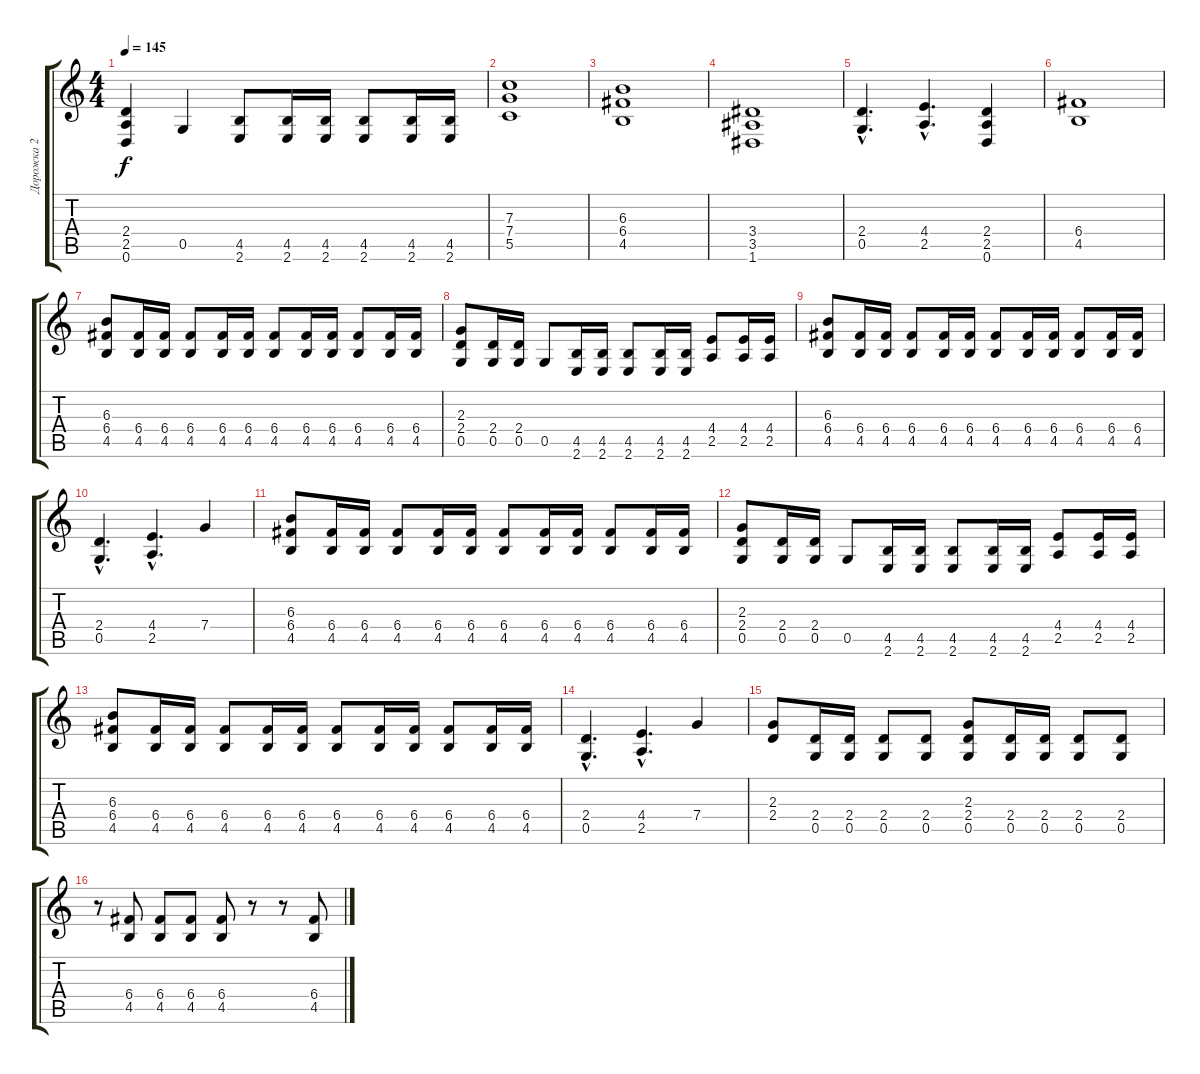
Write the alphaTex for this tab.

\track ("Дорожка 2" "Дорожка 2") {instrument distortionguitar}
\staff {score tabs}
\tuning (D4 A3 F3 C3 G2 D2) {hide}
\ts (4 4)
\tempo 145
\clef g2
\ks c
(2.4 2.5 0.6).4{dy f} 0.5.4 (4.5 2.6).8 (4.5 2.6).16 (4.5 2.6).16 (4.5 2.6).8 (4.5 2.6).16 (4.5 2.6).16 |
(7.3 7.4 5.5).1 |
(6.3 6.4 4.5).1 |
(3.4 3.5 1.6).1 |
(2.4{hac} 0.5{hac}).4{d} (4.4{hac} 2.5{hac}).4{d} (2.4 2.5 0.6).4 |
(6.4 4.5).1 |
(6.3 6.4 4.5).8 (6.4 4.5).16 (6.4 4.5).16 (6.4 4.5).8 (6.4 4.5).16 (6.4 4.5).16 (6.4 4.5).8 (6.4 4.5).16 (6.4 4.5).16 (6.4 4.5).8 (6.4 4.5).16 (6.4 4.5).16 |
(2.3 2.4 0.5).8 (2.4 0.5).16 (2.4 0.5).16 0.5.8 (4.5 2.6).16 (4.5 2.6).16 (4.5 2.6).8 (4.5 2.6).16 (4.5 2.6).16 (4.4 2.5).8 (4.4 2.5).16 (4.4 2.5).16 |
(6.3 6.4 4.5).8 (6.4 4.5).16 (6.4 4.5).16 (6.4 4.5).8 (6.4 4.5).16 (6.4 4.5).16 (6.4 4.5).8 (6.4 4.5).16 (6.4 4.5).16 (6.4 4.5).8 (6.4 4.5).16 (6.4 4.5).16 |
(2.4{hac} 0.5{hac}).4{d} (4.4{hac} 2.5{hac}).4{d} 7.4.4 |
(6.3 6.4 4.5).8 (6.4 4.5).16 (6.4 4.5).16 (6.4 4.5).8 (6.4 4.5).16 (6.4 4.5).16 (6.4 4.5).8 (6.4 4.5).16 (6.4 4.5).16 (6.4 4.5).8 (6.4 4.5).16 (6.4 4.5).16 |
(2.3 2.4 0.5).8 (2.4 0.5).16 (2.4 0.5).16 0.5.8 (4.5 2.6).16 (4.5 2.6).16 (4.5 2.6).8 (4.5 2.6).16 (4.5 2.6).16 (4.4 2.5).8 (4.4 2.5).16 (4.4 2.5).16 |
(6.3 6.4 4.5).8 (6.4 4.5).16 (6.4 4.5).16 (6.4 4.5).8 (6.4 4.5).16 (6.4 4.5).16 (6.4 4.5).8 (6.4 4.5).16 (6.4 4.5).16 (6.4 4.5).8 (6.4 4.5).16 (6.4 4.5).16 |
(2.4{hac} 0.5{hac}).4{d} (4.4{hac} 2.5{hac}).4{d} 7.4.4 |
(2.3 2.4).8 (2.4 0.5).16 (2.4 0.5).16 (2.4 0.5).8 (2.4 0.5).8 (2.3 2.4 0.5).8 (2.4 0.5).16 (2.4 0.5).16 (2.4 0.5).8 (2.4 0.5).8 |
r.8 (6.4 4.5).8 (6.4 4.5).8 (6.4 4.5).8 (6.4 4.5).8 r.8 r.8 (6.4 4.5).8
